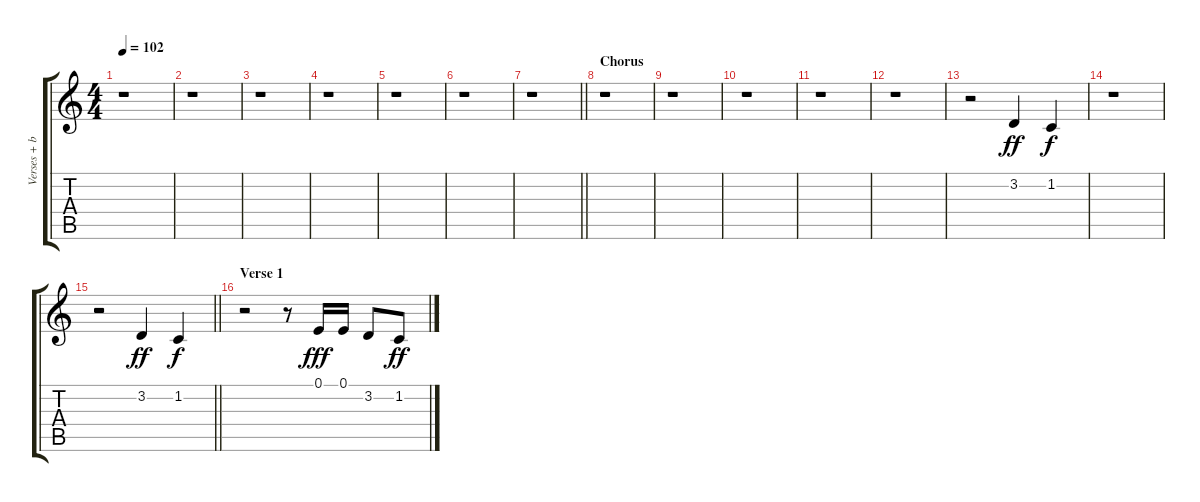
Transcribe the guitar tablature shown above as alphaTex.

\track ("Verses + backing vocal .Akon" "Verses + b") {instrument lead6voice}
\staff {score tabs}
\tuning (E4 B3 G3 D3 A2 E2) {hide}
\ts (4 4)
\tempo 102
\clef g2
\ks c
r.1{dy f} |
r.1 |
r.1 |
r.1 |
r.1 |
r.1 |
\barLineRight lightlight
r.1 |
\section ("" "Chorus")
r.1 |
r.1 |
r.1 |
r.1 |
r.1 |
r.2 3.2.4{dy ff} 1.2.4{dy f} |
r.1 |
\barLineRight lightlight
r.2 3.2.4{dy ff} 1.2.4{dy f} |
\section ("" "Verse 1")
r.2{volume 13 instrument altosax} r.8 0.1.16{dy fff} 0.1.16 3.2.8 1.2.8{dy ff}
